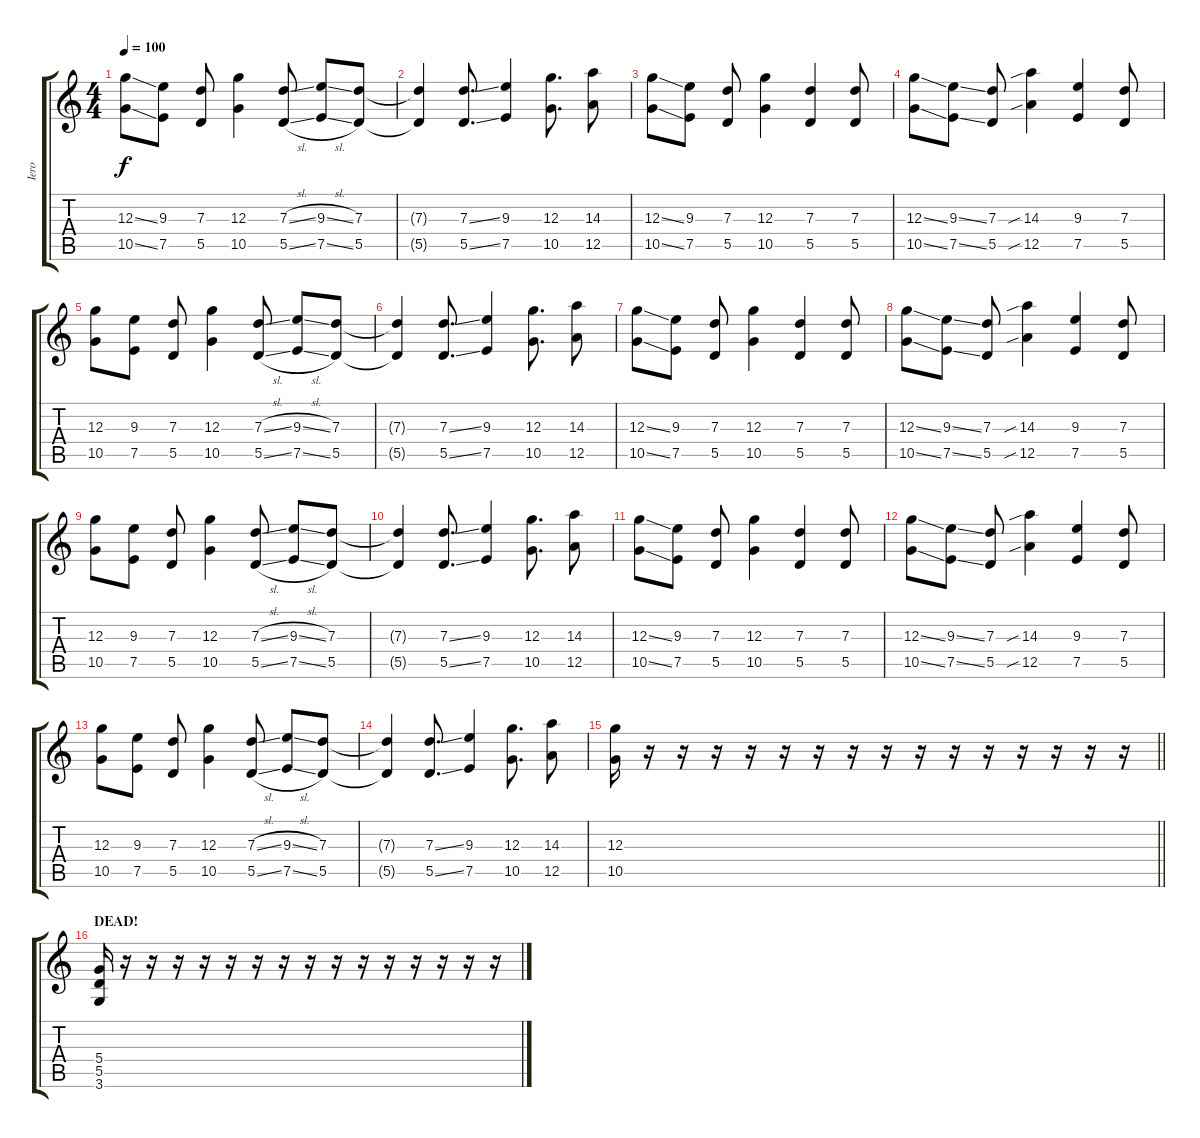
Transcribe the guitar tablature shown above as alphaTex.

\track ("Iero" "Iero") {instrument electricguitarjazz}
\staff {score tabs}
\tuning (E4 B3 G3 D3 A2 E2) {hide}
\ts (4 4)
\tempo 100
\clef g2
\ks c
(12.3{ss} 10.5{ss}).8{dy f} (9.3 7.5).8 (7.3 5.5).8 (12.3 10.5).4 (7.3{sl} 5.5{sl}).8 (9.3{sl} 7.5{sl}).8 (7.3 5.5).8 |
(7.3{t} 5.5{t}).4 (7.3{ss} 5.5{ss}).8{d} (9.3 7.5).4 (12.3 10.5).8{d} (14.3 12.5).8 |
(12.3{ss} 10.5{ss}).8 (9.3 7.5).8 (7.3 5.5).8 (12.3 10.5).4 (7.3 5.5).4 (7.3 5.5).8 |
(12.3{ss} 10.5{ss}).8 (9.3{ss} 7.5{ss}).8 (7.3 5.5).8 (14.3{sib} 12.5{sib}).4 (9.3 7.5).4 (7.3 5.5).8 |
(12.3 10.5).8 (9.3 7.5).8 (7.3 5.5).8 (12.3 10.5).4 (7.3{sl} 5.5{sl}).8 (9.3{sl} 7.5{sl}).8 (7.3 5.5).8 |
(7.3{t} 5.5{t}).4 (7.3{ss} 5.5{ss}).8{d} (9.3 7.5).4 (12.3 10.5).8{d} (14.3 12.5).8 |
(12.3{ss} 10.5{ss}).8 (9.3 7.5).8 (7.3 5.5).8 (12.3 10.5).4 (7.3 5.5).4 (7.3 5.5).8 |
(12.3{ss} 10.5{ss}).8 (9.3{ss} 7.5{ss}).8 (7.3 5.5).8 (14.3{sib} 12.5{sib}).4 (9.3 7.5).4 (7.3 5.5).8 |
(12.3 10.5).8 (9.3 7.5).8 (7.3 5.5).8 (12.3 10.5).4 (7.3{sl} 5.5{sl}).8 (9.3{sl} 7.5{sl}).8 (7.3 5.5).8 |
(7.3{t} 5.5{t}).4 (7.3{ss} 5.5{ss}).8{d} (9.3 7.5).4 (12.3 10.5).8{d} (14.3 12.5).8 |
(12.3{ss} 10.5{ss}).8 (9.3 7.5).8 (7.3 5.5).8 (12.3 10.5).4 (7.3 5.5).4 (7.3 5.5).8 |
(12.3{ss} 10.5{ss}).8 (9.3{ss} 7.5{ss}).8 (7.3 5.5).8 (14.3{sib} 12.5{sib}).4 (9.3 7.5).4 (7.3 5.5).8 |
(12.3 10.5).8 (9.3 7.5).8 (7.3 5.5).8 (12.3 10.5).4 (7.3{sl} 5.5{sl}).8 (9.3{sl} 7.5{sl}).8 (7.3 5.5).8 |
(7.3{t} 5.5{t}).4 (7.3{ss} 5.5{ss}).8{d} (9.3 7.5).4 (12.3 10.5).8{d} (14.3 12.5).8 |
\barLineRight lightlight
(12.3 10.5).16 r.16 r.16 r.16 r.16 r.16 r.16 r.16 r.16 r.16 r.16 r.16 r.16 r.16 r.16 r.16 |
\section ("" "DEAD!")
(5.4 5.5 3.6).16 r.16 r.16 r.16 r.16 r.16 r.16 r.16 r.16 r.16 r.16 r.16 r.16 r.16 r.16 r.16
